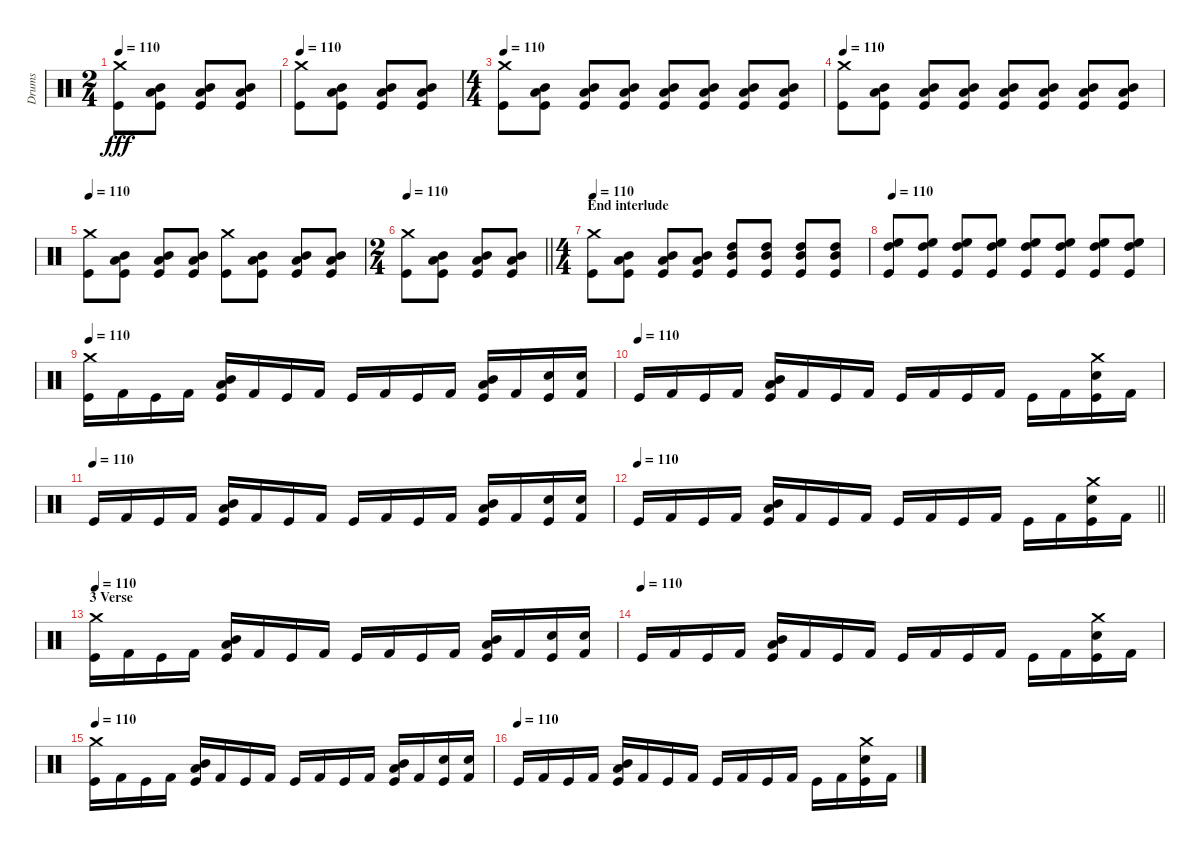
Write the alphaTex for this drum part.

\track ("Drums" "Drums") {instrument percussion}
\staff {score}
\articulation defaults
\ts (2 4)
\tempo 110
\clef neutral
\ks c
("Crash medium (hit)" "Kick (hit)").8{dy fff} ("Low Tom (hit)" "Mid Tom (hit)" "Kick (hit)").8 ("Low Tom (hit)" "Mid Tom (hit)" "Kick (hit)").8 ("Low Tom (hit)" "Mid Tom (hit)" "Kick (hit)").8 |
\tempo 110
("Crash medium (hit)" "Kick (hit)").8 ("Mid Tom (hit)" "Low Tom (hit)" "Kick (hit)").8 ("Kick (hit)" "Mid Tom (hit)" "Low Tom (hit)").8 ("Kick (hit)" "Mid Tom (hit)" "Low Tom (hit)").8 |
\ts (4 4)
\tempo 110
("Kick (hit)" "Crash medium (hit)").8 ("Low Tom (hit)" "Kick (hit)" "Mid Tom (hit)").8 ("Low Tom (hit)" "Kick (hit)" "Mid Tom (hit)").8 ("Kick (hit)" "Mid Tom (hit)" "Low Tom (hit)").8 ("Kick (hit)" "Mid Tom (hit)" "Low Tom (hit)").8 ("Kick (hit)" "Mid Tom (hit)" "Low Tom (hit)").8 ("Mid Tom (hit)" "Kick (hit)" "Low Tom (hit)").8 ("Kick (hit)" "Mid Tom (hit)" "Low Tom (hit)").8 |
\tempo 110
("Kick (hit)" "Crash medium (hit)").8 ("Low Tom (hit)" "Kick (hit)" "Mid Tom (hit)").8 ("Low Tom (hit)" "Kick (hit)" "Mid Tom (hit)").8 ("Low Tom (hit)" "Kick (hit)" "Mid Tom (hit)").8 ("Kick (hit)" "Mid Tom (hit)" "Low Tom (hit)").8 ("Kick (hit)" "Mid Tom (hit)" "Low Tom (hit)").8 ("Kick (hit)" "Low Tom (hit)" "Mid Tom (hit)").8 ("Mid Tom (hit)" "Low Tom (hit)" "Kick (hit)").8 |
\tempo 110
("Crash medium (hit)" "Kick (hit)").8 ("Mid Tom (hit)" "Low Tom (hit)" "Kick (hit)").8 ("Mid Tom (hit)" "Low Tom (hit)" "Kick (hit)").8 ("Mid Tom (hit)" "Low Tom (hit)" "Kick (hit)").8 ("Kick (hit)" "Crash medium (hit)").8 ("Kick (hit)" "Low Tom (hit)" "Mid Tom (hit)").8 ("Low Tom (hit)" "Mid Tom (hit)" "Kick (hit)").8 ("Low Tom (hit)" "Mid Tom (hit)" "Kick (hit)").8 |
\ts (2 4)
\tempo 110
\barLineRight lightlight
("Crash medium (hit)" "Kick (hit)").8 ("Kick (hit)" "Low Tom (hit)" "Mid Tom (hit)").8 ("Kick (hit)" "Low Tom (hit)" "Mid Tom (hit)").8 ("Kick (hit)" "Low Tom (hit)" "Mid Tom (hit)").8 |
\ts (4 4)
\section ("" "End interlude")
\tempo 110
("Kick (hit)" "Crash medium (hit)").8 ("Kick (hit)" "Low Tom (hit)" "Mid Tom (hit)").8 ("Low Tom (hit)" "Kick (hit)" "Mid Tom (hit)").8 ("Kick (hit)" "Low Tom (hit)" "Mid Tom (hit)").8 ("High Tom (hit)" "Mid Tom (hit)" "Kick (hit)").8 ("High Tom (hit)" "Mid Tom (hit)" "Kick (hit)").8 ("Mid Tom (hit)" "High Tom (hit)" "Kick (hit)").8 ("Kick (hit)" "High Tom (hit)" "Mid Tom (hit)").8 |
\tempo 110
("Kick (hit)" "High Floor Tom (hit)" "High Tom (hit)").8 ("Kick (hit)" "High Tom (hit)" "High Floor Tom (hit)").8 ("Kick (hit)" "High Tom (hit)" "High Floor Tom (hit)").8 ("High Tom (hit)" "Kick (hit)" "High Floor Tom (hit)").8 ("Kick (hit)" "High Tom (hit)" "High Floor Tom (hit)").8 ("Kick (hit)" "High Tom (hit)" "High Floor Tom (hit)").8 ("Kick (hit)" "High Tom (hit)" "High Floor Tom (hit)").8 ("High Floor Tom (hit)" "Kick (hit)" "High Tom (hit)").8 |
\tempo 110
("Kick (hit)" "Crash medium (hit)").16 "Kick (hit) 2".16 "Kick (hit)".16 "Kick (hit) 2".16 ("Kick (hit)" "Low Tom (hit)" "Mid Tom (hit)").16 "Kick (hit) 2".16 "Kick (hit)".16 "Kick (hit) 2".16 "Kick (hit)".16 "Kick (hit) 2".16 "Kick (hit)".16 "Kick (hit) 2".16 ("Kick (hit)" "Low Tom (hit)" "Mid Tom (hit)").16 "Kick (hit) 2".16 ("Kick (hit)" "Snare (hit) 2").16 ("Kick (hit) 2" "Snare (hit) 2").16 |
\tempo (110)
"Kick (hit)".16 "Kick (hit) 2".16 "Kick (hit)".16 "Kick (hit) 2".16 ("Low Tom (hit)" "Kick (hit)" "Mid Tom (hit)").16 "Kick (hit) 2".16 "Kick (hit)".16 "Kick (hit) 2".16 "Kick (hit)".16 "Kick (hit) 2".16 "Kick (hit)".16 "Kick (hit) 2".16 "Kick (hit)".16 "Kick (hit) 2".16 ("Crash medium (hit)" "Snare (hit) 2" "Kick (hit)").16 "Kick (hit) 2".16 |
\tempo (110)
"Kick (hit)".16 "Kick (hit) 2".16 "Kick (hit)".16 "Kick (hit) 2".16 ("Kick (hit)" "Low Tom (hit)" "Mid Tom (hit)").16 "Kick (hit) 2".16 "Kick (hit)".16 "Kick (hit) 2".16 "Kick (hit)".16 "Kick (hit) 2".16 "Kick (hit)".16 "Kick (hit) 2".16 ("Kick (hit)" "Low Tom (hit)" "Mid Tom (hit)").16 "Kick (hit) 2".16 ("Kick (hit)" "Snare (hit) 2").16 ("Snare (hit) 2" "Kick (hit) 2").16 |
\tempo 110
\barLineRight lightlight "Kick (hit)".16 "Kick (hit) 2".16 "Kick (hit)".16 "Kick (hit) 2".16
("Low Tom (hit)" "Kick (hit)" "Mid Tom (hit)").16 "Kick (hit) 2".16 "Kick (hit)".16 "Kick (hit) 2".16 "Kick (hit)".16 "Kick (hit) 2".16 "Kick (hit)".16 "Kick (hit) 2".16 "Kick (hit)".16 "Kick (hit) 2".16 ("Snare (hit) 2" "Kick (hit)" "Crash medium (hit)").16 "Kick (hit) 2".16 |
\section ("" "3 Verse")
\tempo 110
("Kick (hit)" "Crash medium (hit)").16 "Kick (hit) 2".16 "Kick (hit)".16 "Kick (hit) 2".16 ("Mid Tom (hit)" "Kick (hit)" "Low Tom (hit)").16 "Kick (hit) 2".16 "Kick (hit)".16 "Kick (hit) 2".16 "Kick (hit)".16 "Kick (hit) 2".16 "Kick (hit)".16 "Kick (hit) 2".16 ("Kick (hit)" "Low Tom (hit)" "Mid Tom (hit)").16 "Kick (hit) 2".16 ("Snare (hit) 2" "Kick (hit)").16 ("Kick (hit) 2" "Snare (hit) 2").16 |
\tempo (110)
"Kick (hit)".16 "Kick (hit) 2".16 "Kick (hit)".16 "Kick (hit) 2".16 ("Low Tom (hit)" "Kick (hit)" "Mid Tom (hit)").16 "Kick (hit) 2".16 "Kick (hit)".16 "Kick (hit) 2".16 "Kick (hit)".16 "Kick (hit) 2".16 "Kick (hit)".16 "Kick (hit) 2".16 "Kick (hit)".16 "Kick (hit) 2".16 ("Snare (hit) 2" "Kick (hit)" "Crash medium (hit)").16 "Kick (hit) 2".16 |
\tempo 110
("Crash medium (hit)" "Kick (hit)").16 "Kick (hit) 2".16 "Kick (hit)".16 "Kick (hit) 2".16 ("Mid Tom (hit)" "Kick (hit)" "Low Tom (hit)").16 "Kick (hit) 2".16 "Kick (hit)".16 "Kick (hit) 2".16 "Kick (hit)".16 "Kick (hit) 2".16 "Kick (hit)".16 "Kick (hit) 2".16 ("Mid Tom (hit)" "Kick (hit)" "Low Tom (hit)").16 "Kick (hit) 2".16 ("Kick (hit)" "Snare (hit) 2").16 ("Kick (hit) 2" "Snare (hit) 2").16 |
\tempo (110)
"Kick (hit)".16 "Kick (hit) 2".16 "Kick (hit)".16 "Kick (hit) 2".16 ("Kick (hit)" "Mid Tom (hit)" "Low Tom (hit)").16 "Kick (hit) 2".16 "Kick (hit)".16 "Kick (hit) 2".16 "Kick (hit)".16 "Kick (hit) 2".16 "Kick (hit)".16 "Kick (hit) 2".16 "Kick (hit)".16 "Kick (hit) 2".16 ("Snare (hit) 2" "Kick (hit)" "Crash medium (hit)").16 "Kick (hit) 2".16
